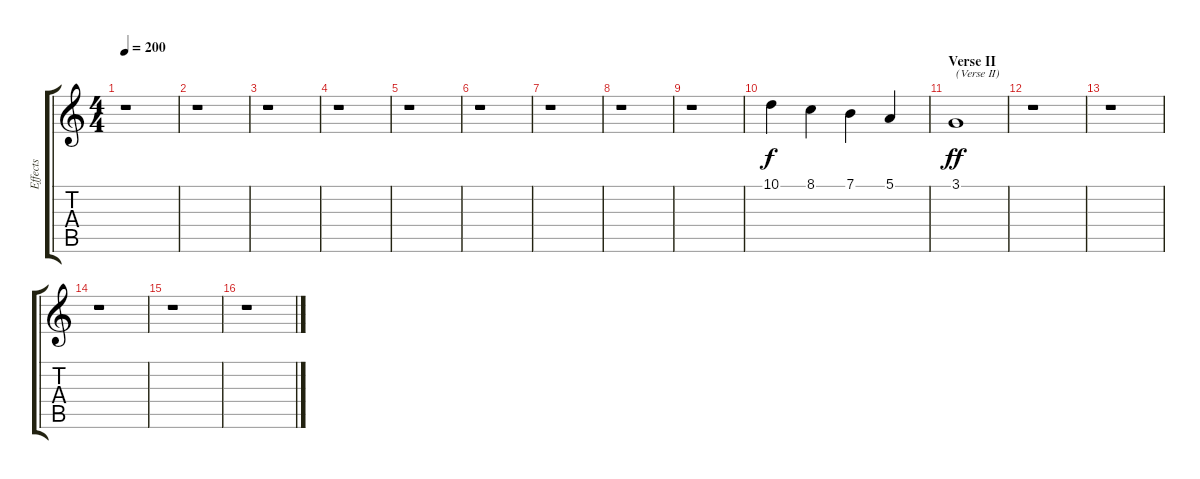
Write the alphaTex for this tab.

\track ("Effects" "Effects") {instrument tubularbells}
\staff {score tabs}
\tuning (E4 B3 G3 D3 A2 E2) {hide}
\ts (4 4)
\tempo 200
\clef g2
\ks c
r.1{dy f} |
r.1 |
r.1 |
r.1 |
r.1 |
r.1 |
r.1 |
r.1 |
r.1 |
10.1.4 8.1.4 7.1.4 5.1.4 |
\section ("" "Verse II")
3.1.1{txt "(Verse II)" dy ff} |
r.1 |
r.1 |
r.1 |
r.1 |
r.1
